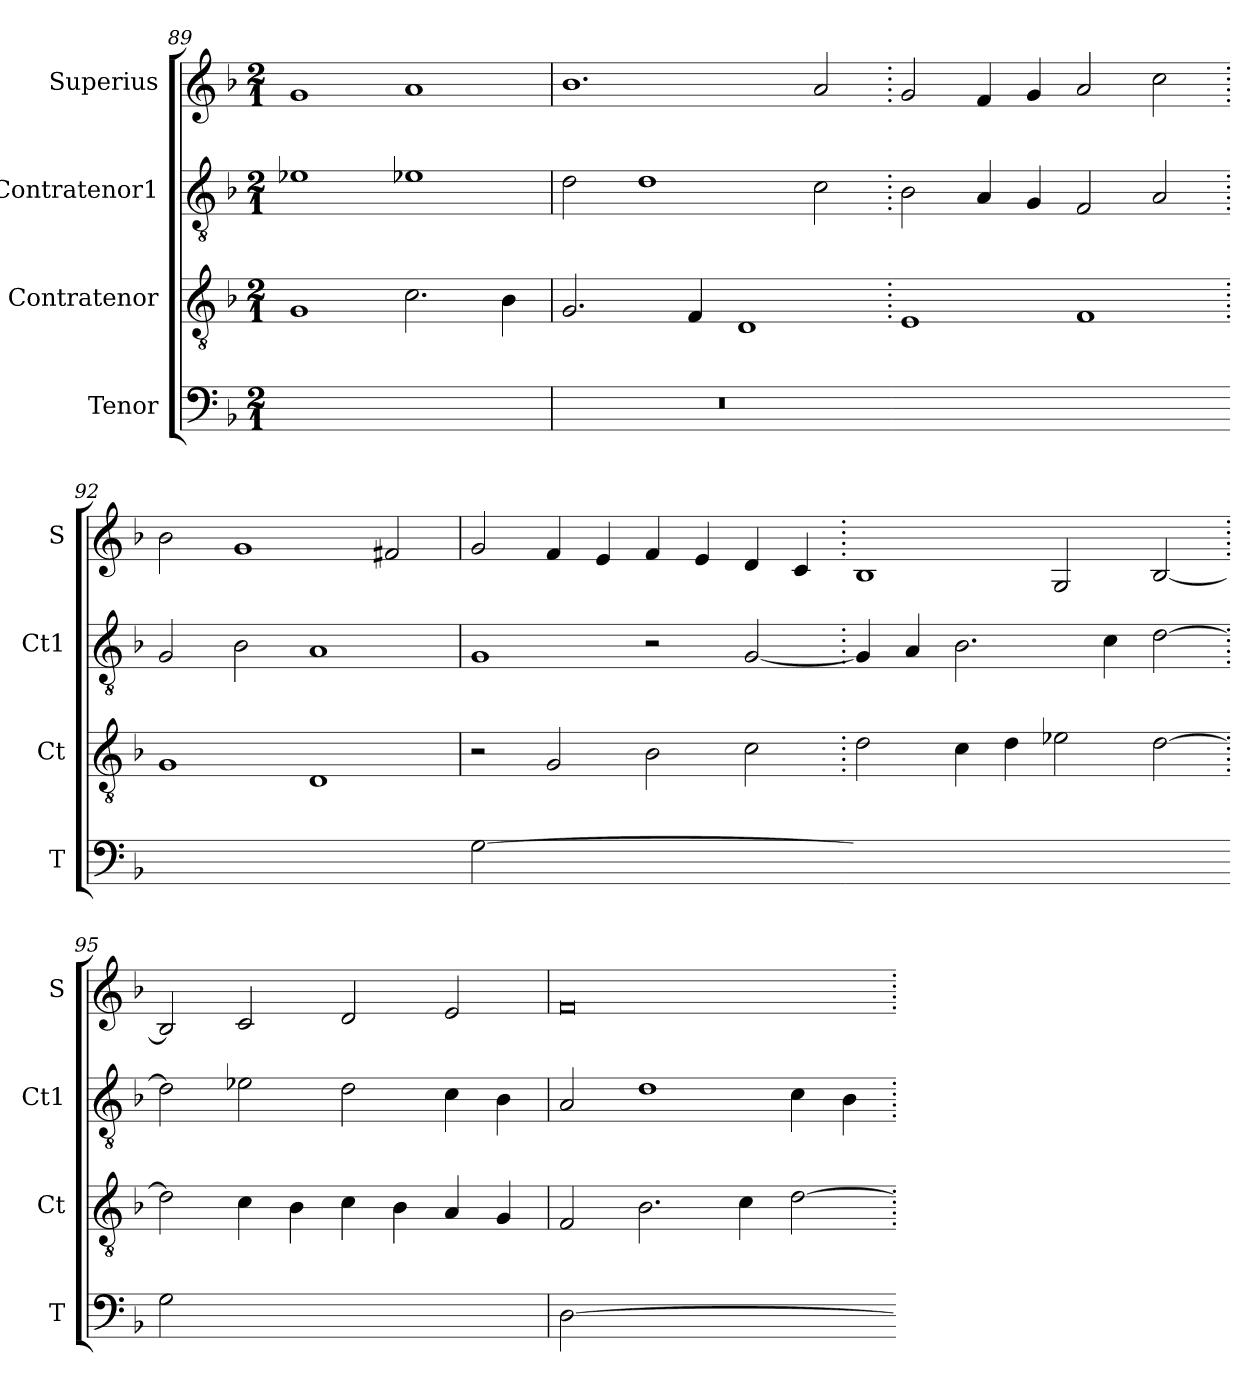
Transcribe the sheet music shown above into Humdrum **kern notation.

**kern	**kern	**kern	**kern
*part4	*part3	*part2	*part1
*staff4	*staff3	*staff2	*staff1
*I"Tenor	*I"Contratenor	*I"Contratenor1	*I"Superius
*I'T	*I'Ct	*I'Ct1	*I'S
*clefF4	*clefGv2	*clefGv2	*clefG2
*k[b-]	*k[b-]	*k[b-]	*k[b-]
*M2/1	*M2/1	*M2/1	*M2/1
=89	=89	=89	=89
!LO:N:vis=2	!	!	!
0Cyy]	1G	1e-X	1g
.	2.c\	1e-X	1a
.	4B-\	.	.
=90	=90	=90	=90
!LO:N:vis=2	!	!	!
0r	2.G/	2d\	1.b-
.	.	1d	.
.	4F/	.	.
.	1D	.	.
.	.	2c\	2a/
=91-	=91.	=91.	=91.
!LO:N:vis=2	!	!	!
0ryy	1E	2B-\	2g/
.	.	4A/	4f/
.	.	4G/	4g/
.	1F	2F/	2a/
.	.	2A/	2cc\
=92-	=92.	=92.	=92.
!LO:N:vis=2	!	!	!
0ryy	1G	2G/	2b-\
.	.	2B-\	1g
.	1D	1A	.
.	.	.	2f#X/
=93-	=93	=93	=93
!LO:N:vis=2	!	!	!
[0G	2r	1G	2g/
.	2G/	.	4f/
.	.	.	4e/
.	2B-\	2r	4f/
.	.	.	4e/
.	2c\	[2G/	4d/
.	.	.	4c/
=94-	=94.	=94.	=94.
!LO:N:vis=2	!	!	!
0Gyy]	2d\	4G/]	1B-
.	.	4A/	.
.	4c\	2.B-\	.
.	4d\	.	.
.	2e-X\	.	2G/
.	.	4c\	.
.	[2d\	[2d\	[2B-/
=95-	=95.	=95.	=95.
!LO:N:vis=2	!	!	!
0G	2d\]	2d\]	2B-/]
.	4c\	2e-X\	2c/
.	4B-\	.	.
.	4c\	2d\	2d/
.	4B-\	.	.
.	4A/	4c\	2e/
.	4G/	4B-\	.
=96	=96	=96	=96
!LO:N:vis=2	!	!	!
[0D	2F/	2A/	0f
.	2.B-\	1d	.
.	4c\	.	.
.	[2d\	4c\	.
.	.	4B-\	.
=-	=.	=.	=.
*-	*-	*-	*-
